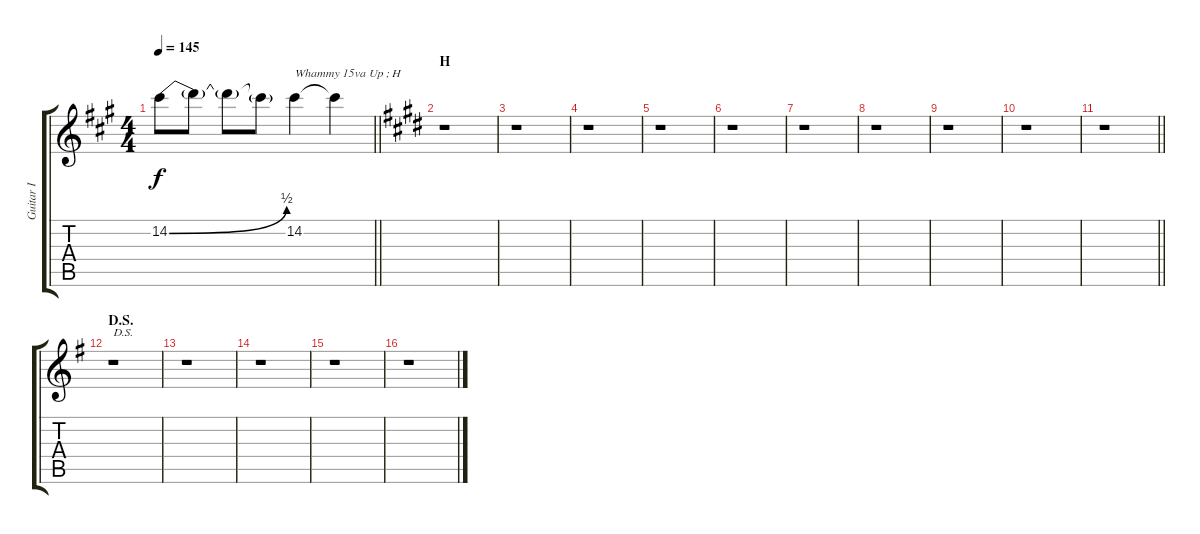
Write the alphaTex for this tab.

\track ("Guitar I" "Guitar I") {instrument overdrivenguitar}
\staff {score tabs}
\tuning (E4 B3 G3 D3 A2 E2) {hide}
\ts (4 4)
\tempo 145
\clef g2
\barLineRight lightlight
\ks a
14.2{be (bend 0 0 60 2)}.8{dy f} 14.2{t}.8 14.2{t}.8 14.2{t}.8 14.2.4{txt "Whammy 15va Up ; H"} 14.2{t}.4 |
\section ("" "H")
\ks e
r.1 |
r.1 |
r.1 |
r.1 |
r.1 |
r.1 |
r.1 |
r.1 |
r.1 |
\barLineRight lightlight
r.1 |
\section ("" "D.S.")
\ks g
r.1{txt "D.S."} |
r.1 |
r.1 |
r.1 |
r.1
